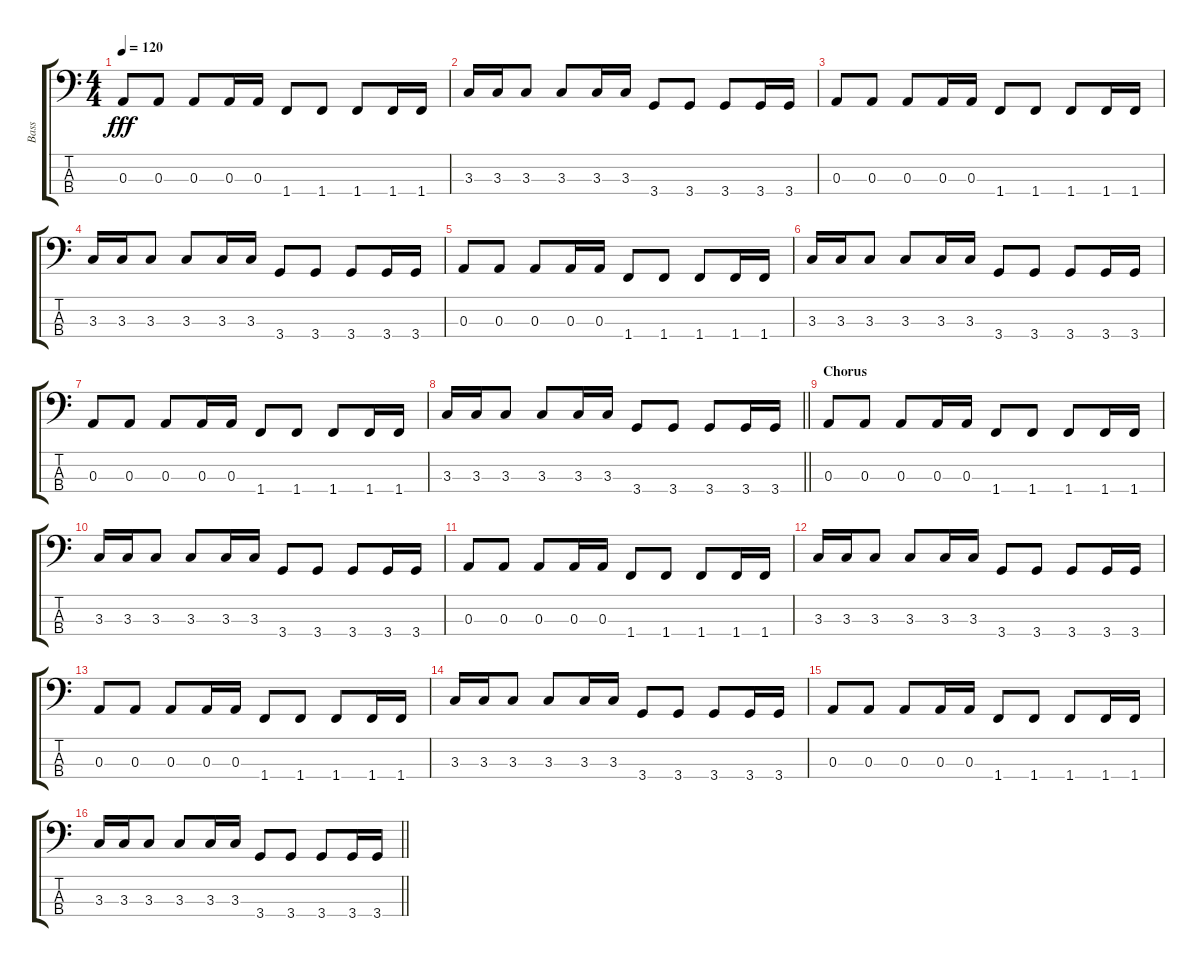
\track ("Bass" "Bass") {instrument electricbassfinger}
\staff {score tabs}
\tuning (G2 D2 A1 E1) {hide}
\ts (4 4)
\tempo 120
\clef f4
\ks c
0.3.8{dy fff} 0.3.8 0.3.8 0.3.16 0.3.16 1.4.8 1.4.8 1.4.8 1.4.16 1.4.16 |
3.3.16 3.3.16 3.3.8 3.3.8 3.3.16 3.3.16 3.4.8 3.4.8 3.4.8 3.4.16 3.4.16 |
0.3.8 0.3.8 0.3.8 0.3.16 0.3.16 1.4.8 1.4.8 1.4.8 1.4.16 1.4.16 |
3.3.16 3.3.16 3.3.8 3.3.8 3.3.16 3.3.16 3.4.8 3.4.8 3.4.8 3.4.16 3.4.16 |
0.3.8 0.3.8 0.3.8 0.3.16 0.3.16 1.4.8 1.4.8 1.4.8 1.4.16 1.4.16 |
3.3.16 3.3.16 3.3.8 3.3.8 3.3.16 3.3.16 3.4.8 3.4.8 3.4.8 3.4.16 3.4.16 |
0.3.8 0.3.8 0.3.8 0.3.16 0.3.16 1.4.8 1.4.8 1.4.8 1.4.16 1.4.16 |
\barLineRight lightlight
3.3.16 3.3.16 3.3.8 3.3.8 3.3.16 3.3.16 3.4.8 3.4.8 3.4.8 3.4.16 3.4.16 |
\section ("" "Chorus")
0.3.8 0.3.8 0.3.8 0.3.16 0.3.16 1.4.8 1.4.8 1.4.8 1.4.16 1.4.16 |
3.3.16 3.3.16 3.3.8 3.3.8 3.3.16 3.3.16 3.4.8 3.4.8 3.4.8 3.4.16 3.4.16 |
0.3.8 0.3.8 0.3.8 0.3.16 0.3.16 1.4.8 1.4.8 1.4.8 1.4.16 1.4.16 |
3.3.16 3.3.16 3.3.8 3.3.8 3.3.16 3.3.16 3.4.8 3.4.8 3.4.8 3.4.16 3.4.16 |
0.3.8 0.3.8 0.3.8 0.3.16 0.3.16 1.4.8 1.4.8 1.4.8 1.4.16 1.4.16 |
3.3.16 3.3.16 3.3.8 3.3.8 3.3.16 3.3.16 3.4.8 3.4.8 3.4.8 3.4.16 3.4.16 |
0.3.8 0.3.8 0.3.8 0.3.16 0.3.16 1.4.8 1.4.8 1.4.8 1.4.16 1.4.16 |
\barLineRight lightlight
3.3.16 3.3.16 3.3.8 3.3.8 3.3.16 3.3.16 3.4.8 3.4.8 3.4.8 3.4.16 3.4.16
